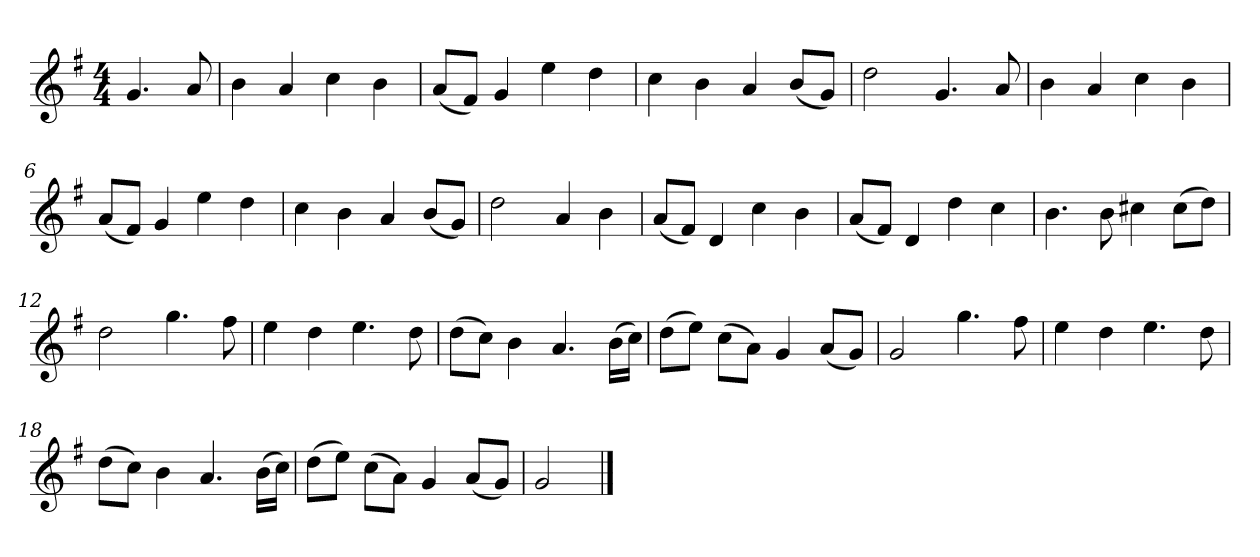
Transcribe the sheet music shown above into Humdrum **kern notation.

**kern
*part1
*staff1
*k[f#]
*M4/4
*MM120
=
4.g
8a
=1
4b
4a
4cc
4b
=2
(8aL
8f#J)
4g
4ee
4dd
=3
4cc
4b
4a
(8bL
8gJ)
=4
2dd
4.g
8a
=5
4b
4a
4cc
4b
=6
(8aL
8f#J)
4g
4ee
4dd
=7
4cc
4b
4a
(8bL
8gJ)
=8
2dd
4a
4b
=9
(8aL
8f#J)
4d
4cc
4b
=10
(8aL
8f#J)
4d
4dd
4cc
=11
4.b
8b
4cc#X
(8cc#L
8ddJ)
=12
2dd
4.gg
8ff#
=13
4ee
4dd
4.ee
8dd
=14
(8ddL
8ccJ)
4b
4.a
(16bLL
16ccJJ)
=15
(8ddL
8eeJ)
(8ccL
8aJ)
4g
(8aL
8gJ)
=16
2g
4.gg
8ff#
=17
4ee
4dd
4.ee
8dd
=18
(8ddL
8ccJ)
4b
4.a
(16bLL
16ccJJ)
=19
(8ddL
8eeJ)
(8ccL
8aJ)
4g
(8aL
8gJ)
=20
2g
==
*-
